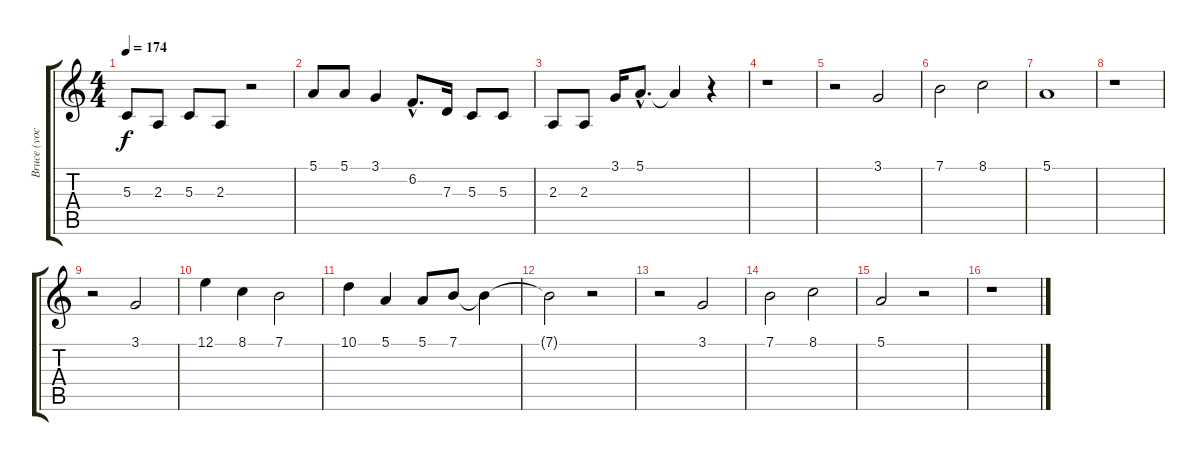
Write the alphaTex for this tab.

\track ("Bruce (vocals)" "Bruce (voc") {instrument cello}
\staff {score tabs}
\tuning (E4 B3 G3 D3 A2 E2) {hide}
\ts (4 4)
\tempo 174
\clef g2
\ks c
5.3.8{dy f} 2.3.8 5.3.8 2.3.8 r.2 |
5.1.8 5.1.8 3.1.4 6.2{hac}.8{d} 7.3.16 5.3.8 5.3.8 |
2.3.8 2.3.8 3.1.16 5.1{hac}.8{d} 5.1{t}.4 r.4 |
r.1 |
r.2 3.1.2 |
7.1.2 8.1.2 |
5.1.1 |
r.1 |
r.2 3.1.2 |
12.1.4 8.1.4 7.1.2 |
10.1.4 5.1.4 5.1.8 7.1.8 7.1{t}.4 |
7.1{t}.2 r.2 |
r.2 3.1.2 |
7.1.2 8.1.2 |
5.1.2 r.2 |
r.1
